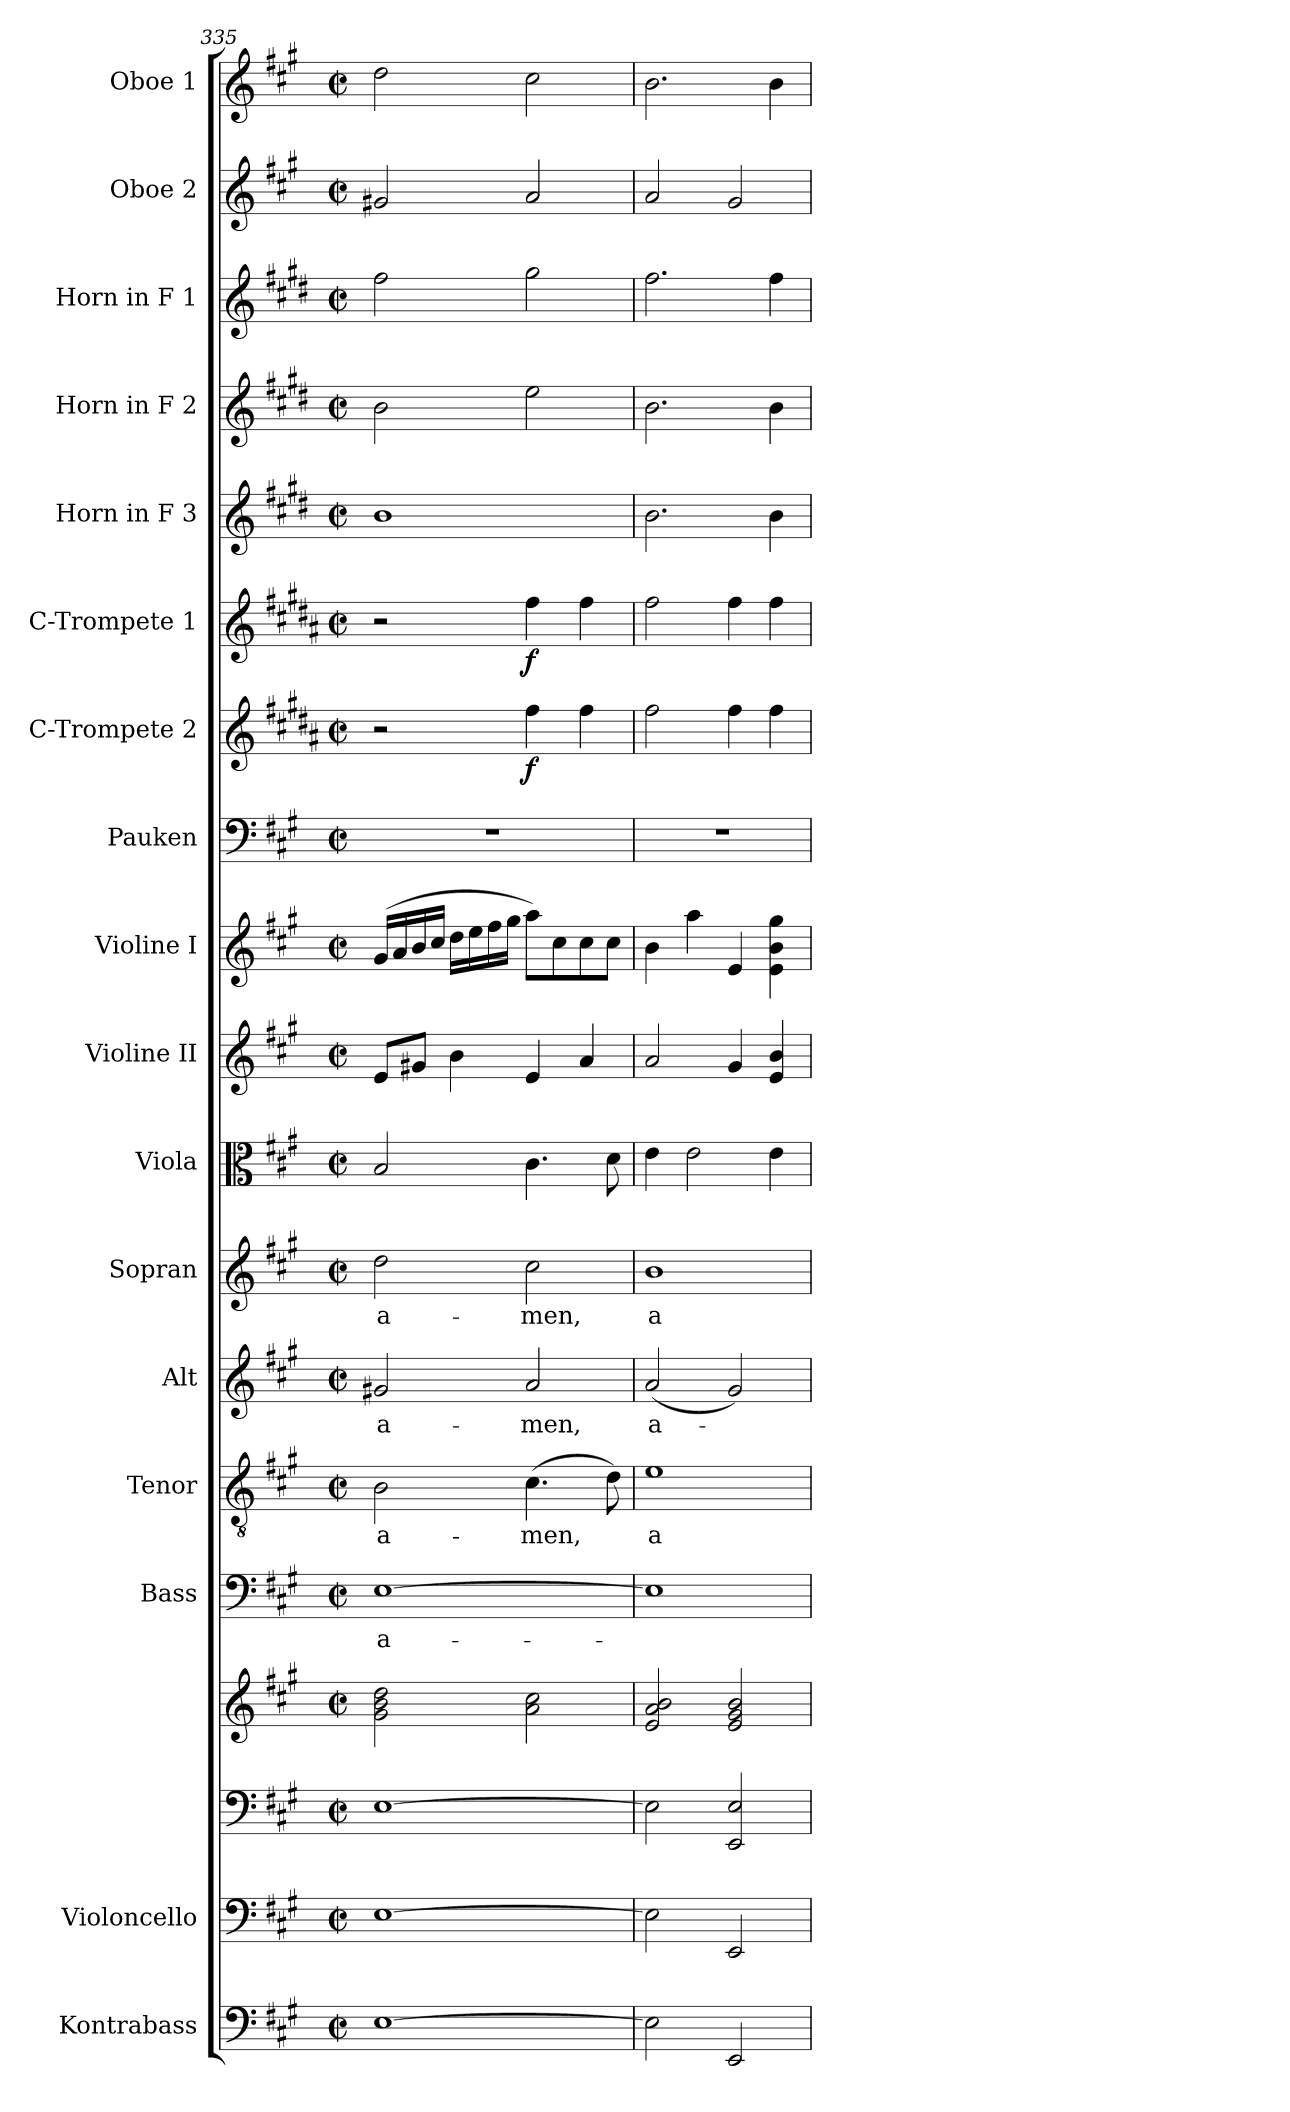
**kern	**kern	**kern	**kern	**kern	**text	**kern	**text	**kern	**text	**kern	**text	**kern	**kern	**kern	**kern	**kern	**dynam	**kern	**dynam	**kern	**kern	**kern	**kern	**kern
*part18	*part17	*part16	*part16	*part15	*part15	*part14	*part14	*part13	*part13	*part12	*part12	*part11	*part10	*part9	*part8	*part7	*part7	*part6	*part6	*part5	*part4	*part3	*part2	*part1
*staff19	*staff18	*staff17	*staff16	*staff15	*staff15	*staff14	*staff14	*staff13	*staff13	*staff12	*staff12	*staff11	*staff10	*staff9	*staff8	*staff7	*staff7	*staff6	*staff6	*staff5	*staff4	*staff3	*staff2	*staff1
*I"Kontrabass	*I"Violoncello	*	*	*I"Bass	*	*I"Tenor	*	*I"Alt	*	*I"Sopran	*	*I"Viola	*I"Violine II	*I"Violine I	*I"Pauken	*I"C-Trompete 2	*	*I"C-Trompete 1	*	*I"Horn in F 3	*I"Horn in F 2	*I"Horn in F 1	*I"Oboe 2	*I"Oboe 1
*I'Kb.	*I'Vc.	*	*	*I'B.	*	*I'T.	*	*I'A.	*	*I'S.	*	*I'Vla.	*I'Vl. II	*I'Vl. I	*I'Pk.	*I'C Trp. 2	*	*I'C Trp. 1	*	*	*	*	*I'Ob. 2	*I'Ob. 1
*clefF4	*clefF4	*clefF4	*clefG2	*clefF4	*	*clefGv2	*	*clefG2	*	*clefG2	*	*clefC3	*clefG2	*clefG2	*clefF4	*clefG2	*	*clefG2	*	*clefG2	*clefG2	*clefG2	*clefG2	*clefG2
*ITrd7c12	*	*	*	*	*	*	*	*	*	*	*	*	*	*	*	*ITrd1c2	*	*ITrd1c2	*	*ITrd4c7	*ITrd4c7	*ITrd4c7	*	*
*k[f#c#g#]	*k[f#c#g#]	*k[f#c#g#]	*k[f#c#g#]	*k[f#c#g#]	*	*k[f#c#g#]	*	*k[f#c#g#]	*	*k[f#c#g#]	*	*k[f#c#g#]	*k[f#c#g#]	*k[f#c#g#]	*k[f#c#g#]	*k[f#c#g#]	*	*k[f#c#g#]	*	*k[f#c#g#]	*k[f#c#g#]	*k[f#c#g#]	*k[f#c#g#]	*k[f#c#g#]
*A:	*A:	*A:	*A:	*A:	*	*A:	*	*A:	*	*A:	*	*A:	*A:	*A:	*A:	*A:	*	*A:	*	*A:	*A:	*A:	*A:	*A:
*M2/2	*M2/2	*M2/2	*M2/2	*M2/2	*	*M2/2	*	*M2/2	*	*M2/2	*	*M2/2	*M2/2	*M2/2	*M2/2	*M2/2	*	*M2/2	*	*M2/2	*M2/2	*M2/2	*M2/2	*M2/2
*met(c|)	*met(c|)	*met(c|)	*met(c|)	*met(c|)	*	*met(c|)	*	*met(c|)	*	*met(c|)	*	*met(c|)	*met(c|)	*met(c|)	*met(c|)	*met(c|)	*	*met(c|)	*	*met(c|)	*met(c|)	*met(c|)	*met(c|)	*met(c|)
=335	=335	=335	=335	=335	=335	=335	=335	=335	=335	=335	=335	=335	=335	=335	=335	=335	=335	=335	=335	=335	=335	=335	=335	=335
!	!	!	!	!	!LO:LY:b	!	!LO:LY:b	!	!LO:LY:b	!	!LO:LY:b	!	!	!	!	!	!	!	!	!	!	!	!	!
[1EE	[1E	[1E	2g#\ 2b\ 2dd\	[1E	a-	2B\	a-	2g#X/	a-	2dd\	a-	2B/	8e/L	(>16g#/LL	1r	2r	.	2r	.	1e	2e\	2b\	2g#X/	2dd\
.	.	.	.	.	.	.	.	.	.	.	.	.	.	16a/	.	.	.	.	.	.	.	.	.	.
.	.	.	.	.	.	.	.	.	.	.	.	.	8g#X/J	16b/	.	.	.	.	.	.	.	.	.	.
.	.	.	.	.	.	.	.	.	.	.	.	.	.	16cc#/JJ	.	.	.	.	.	.	.	.	.	.
.	.	.	.	.	.	.	.	.	.	.	.	.	4b\	16dd\LL	.	.	.	.	.	.	.	.	.	.
.	.	.	.	.	.	.	.	.	.	.	.	.	.	16ee\	.	.	.	.	.	.	.	.	.	.
.	.	.	.	.	.	.	.	.	.	.	.	.	.	16ff#\	.	.	.	.	.	.	.	.	.	.
.	.	.	.	.	.	.	.	.	.	.	.	.	.	16gg#\JJ	.	.	.	.	.	.	.	.	.	.
!	!	!	!	!	!	!	!LO:LY:b	!	!LO:LY:b	!	!LO:LY:b	!	!	!	!	!	!LO:DY:b	!	!LO:DY:b	!	!	!	!	!
.	.	.	2a\ 2cc#\	.	.	(>4.c#\	-men,	2a/	-men,	2cc#\	-men,	4.c#\	4e/	8aa\L)	.	4ee\	f	4ee\	f	.	2a\	2cc#\	2a/	2cc#\
.	.	.	.	.	.	.	.	.	.	.	.	.	.	8cc#\	.	.	.	.	.	.	.	.	.	.
.	.	.	.	.	.	.	.	.	.	.	.	.	4a/	8cc#\	.	4ee\	.	4ee\	.	.	.	.	.	.
.	.	.	.	.	.	8d\)	.	.	.	.	.	8d\	.	8cc#\J	.	.	.	.	.	.	.	.	.	.
=336	=336	=336	=336	=336	=336	=336	=336	=336	=336	=336	=336	=336	=336	=336	=336	=336	=336	=336	=336	=336	=336	=336	=336	=336
!	!	!	!	!	!	!	!LO:LY:b	!	!LO:LY:b	!	!LO:LY:b	!	!	!	!	!	!	!	!	!	!	!	!	!
2EE\]	2E\]	2E\]	2e/ 2a/ 2b/	1E]	.	1e	a-	(<2a/	a-	1b	a-	4e\	2a/	4b\	1r	2ee\	.	2ee\	.	2.e\	2.e\	2.b\	2a/	2.b\
.	.	.	.	.	.	.	.	.	.	.	.	2e\	.	4aa\	.	.	.	.	.	.	.	.	.	.
2EEE/	2EE/	2EE/ 2E/	2e/ 2g#/ 2b/	.	.	.	.	2g#/)	.	.	.	.	4g#/	4e/	.	4ee\	.	4ee\	.	.	.	.	2g#/	.
.	.	.	.	.	.	.	.	.	.	.	.	4e\	4e/ 4b/	4e\ 4b\ 4gg#\	.	4ee\	.	4ee\	.	4e\	4e\	4b\	.	4b\
=	=	=	=	=	=	=	=	=	=	=	=	=	=	=	=	=	=	=	=	=	=	=	=	=
*-	*-	*-	*-	*-	*-	*-	*-	*-	*-	*-	*-	*-	*-	*-	*-	*-	*-	*-	*-	*-	*-	*-	*-	*-
